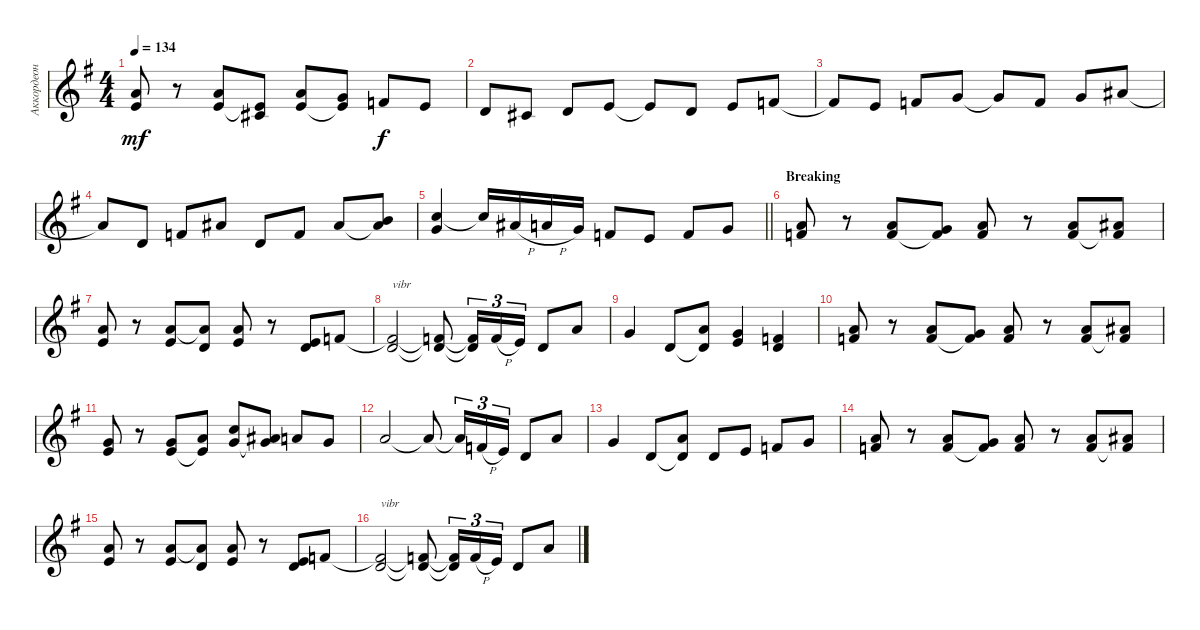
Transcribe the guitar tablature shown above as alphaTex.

\track ("Аккордеон" "Аккордеон") {instrument accordion}
\staff {score}
\tuning (E4 B3 G3 D3 A2 E2) {hide}
\ts (4 4)
\tempo 134
\clef g2
\ks eminor
(5.1 5.2).8{dy mf} r.8 (5.1 5.2).8 (5.2{t} 6.3).8 (5.1 5.2).8 (3.1 5.2{t}).8 6.2.8{dy f} 5.2.8 |
3.2.8 6.3.8 3.2.8 5.2.8 5.2{t}.8 3.2.8 5.2.8 6.2.8 |
6.2{t}.8 5.2.8 6.2.8 3.1.8 3.1{t}.8 6.2.8 3.1.8 6.1.8 |
6.1{t}.8 3.2.8 6.2.8 6.1.8 3.2.8 6.2.8 6.1.8 (6.1{t} 12.2).8 |
\barLineRight lightlight
(8.1 8.2).4 8.1{t}.16 6.1{h}.16 5.1{h}.16 3.1.16 6.2.8 5.2.8 6.2.8 3.1.8 |
\section ("" "Breaking")
(5.1 6.2).8 r.8 (5.1 6.2).8 (3.1 6.2{t}).8 (5.1 6.2).8 r.8 (5.1 6.2).8 (6.1 6.2{t}).8 |
(5.1 5.2).8 r.8 (5.1 5.2).8 (5.1{t} 3.2).8 (5.1 5.2).8 r.8 (0.1 3.2).8 1.1.8 |
(1.1{t} 3.2).2{txt "vibr"} (1.1{t} 3.2{t}).8 (1.1{t} 3.2{t}).16{tu (3 2)} 6.2{h}.16{tu (3 2)} 5.2.16{tu (3 2)} 3.2.8 5.1.8 |
3.1.4 3.2.8 (5.1 3.2{t}).8 (3.1 5.2).4 (1.1 3.2).4 |
(5.1 6.2).8 r.8 (5.1 6.2).8 (3.1 6.2{t}).8 (5.1 6.2).8 r.8 (5.1 6.2).8 (6.1 6.2{t}).8 |
(3.1 5.2).8 r.8 (3.1 5.2).8 (5.1 5.2{t}).8 (8.1 8.2).8 (6.1 8.2{t}).8 5.1.8 3.1.8 |
5.1.2 5.1{t}.8 5.1{t}.16{tu (3 2)} 6.2{h}.16{tu (3 2)} 5.2.16{tu (3 2)} 3.2.8 5.1.8 |
3.1.4 3.2.8 (5.1 3.2{t}).8 3.2.8 5.2.8 6.2.8 3.1.8 |
(5.1 6.2).8 r.8 (5.1 6.2).8 (3.1 6.2{t}).8 (5.1 6.2).8 r.8 (5.1 6.2).8 (6.1 6.2{t}).8 |
(5.1 5.2).8 r.8 (5.1 5.2).8 (5.1{t} 3.2).8 (5.1 5.2).8 r.8 (0.1 3.2).8 1.1.8 |
(1.1{t} 3.2).2{txt "vibr"} (1.1{t} 3.2{t}).8 (1.1{t} 3.2{t}).16{tu (3 2)} 6.2{h}.16{tu (3 2)} 5.2.16{tu (3 2)} 3.2.8 5.1.8
